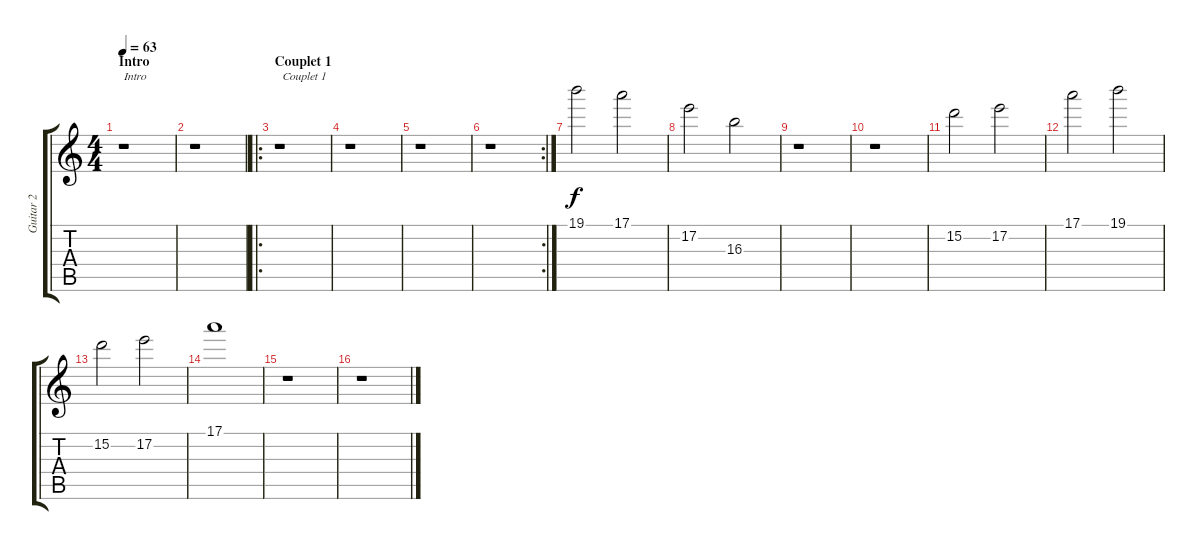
\track ("Guitar 2" "Guitar 2") {instrument electricguitarjazz}
\staff {score tabs}
\tuning (E4 B3 G3 D3 A2 E2) {hide}
\ts (4 4)
\section ("" "Intro")
\tempo 63
\clef g2
\ks c
r.1{txt "Intro" dy f instrument electricguitarjazz} |
r.1 |
\ro
\section ("" "Couplet 1")
r.1{txt " Couplet 1"} |
r.1 |
r.1 |
\rc 2
r.1 |
19.1.2 17.1.2 |
17.2.2 16.3.2 |
r.1 |
r.1 |
15.2.2 17.2.2 |
17.1.2 19.1.2 |
15.2.2 17.2.2 |
17.1.1 |
r.1 |
r.1
